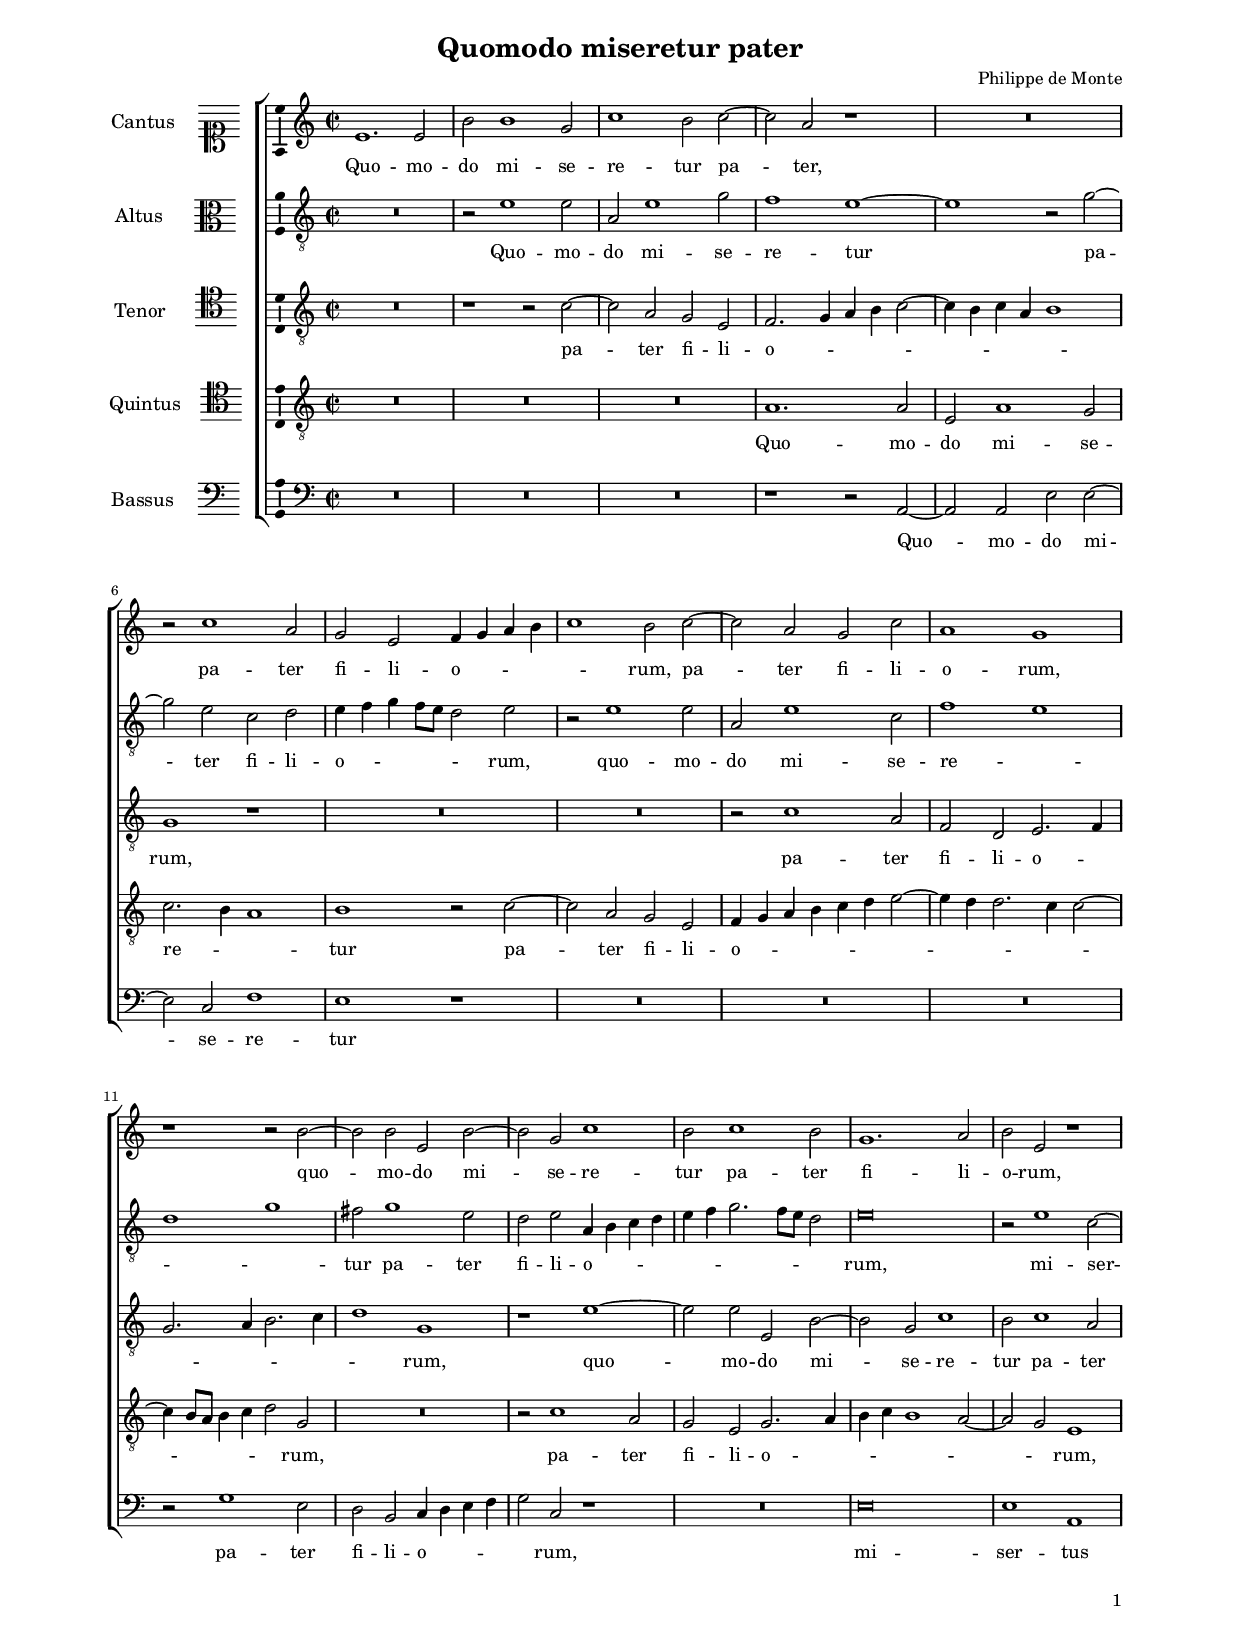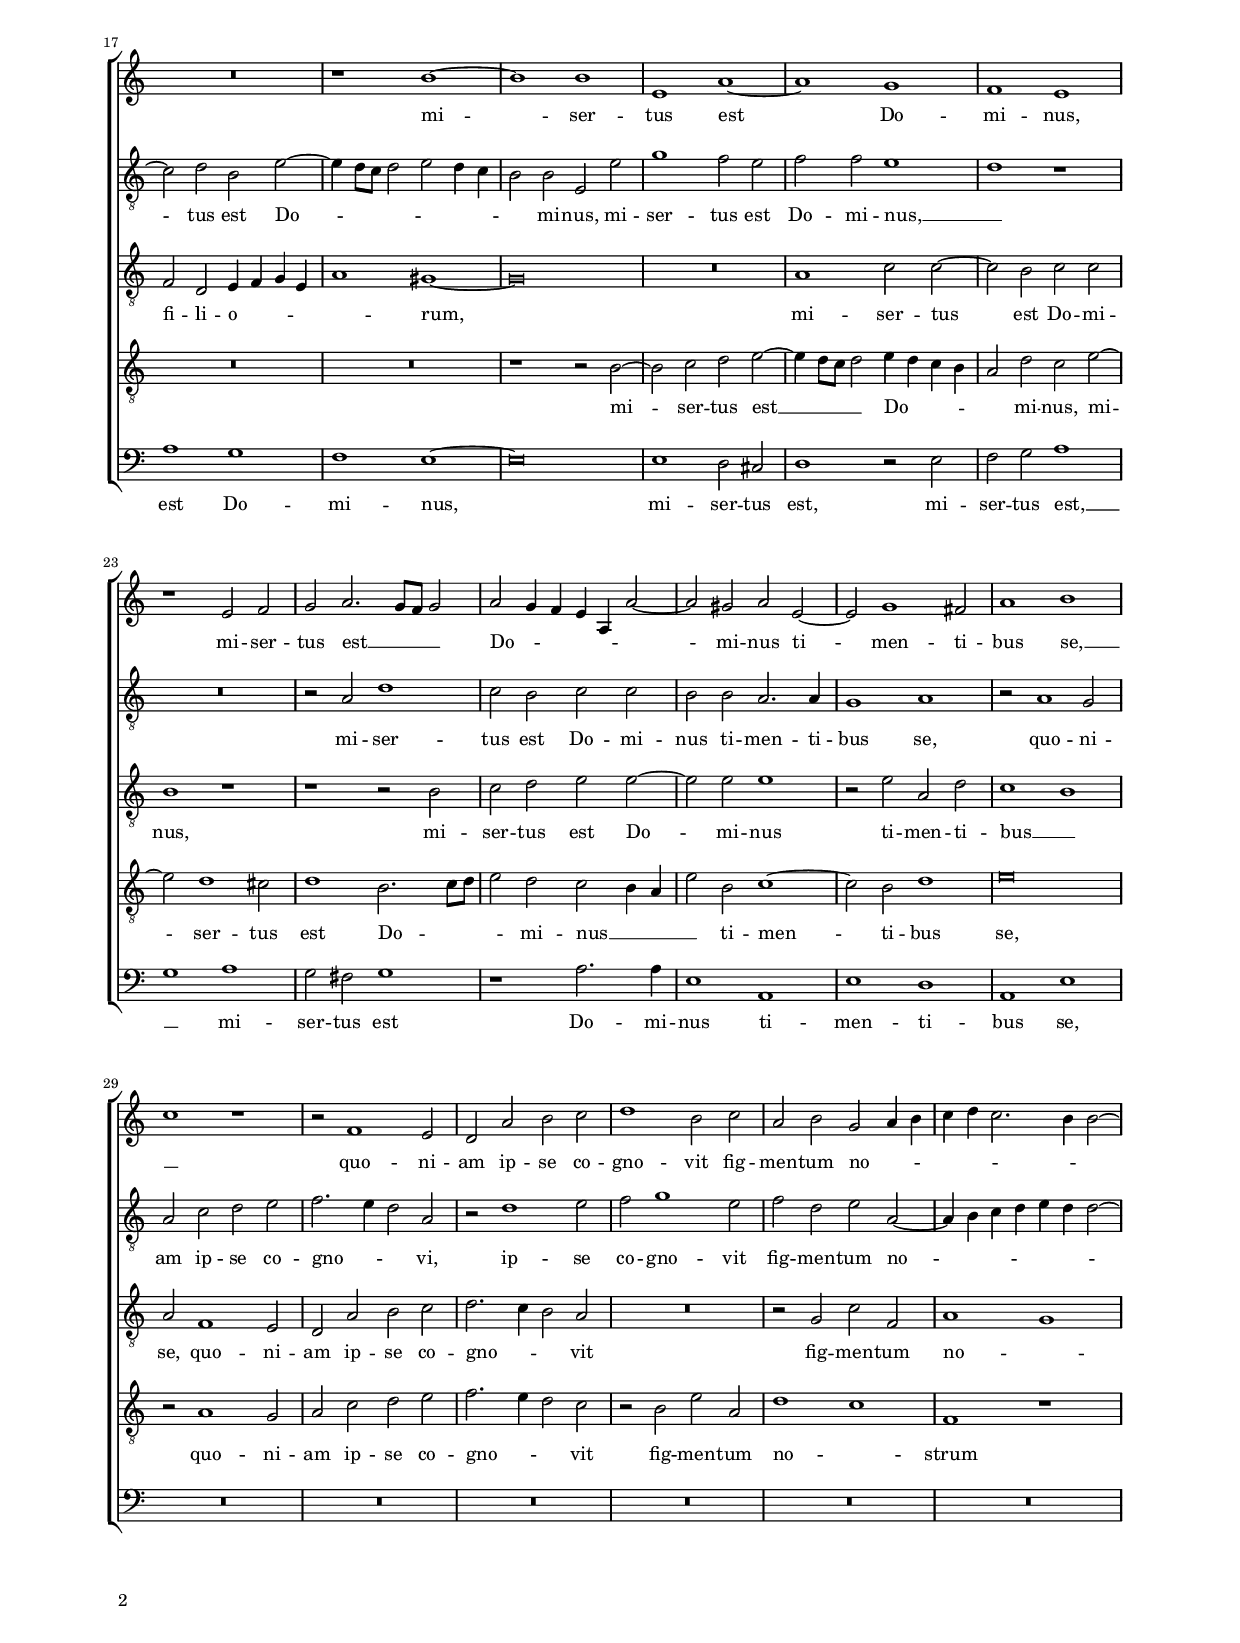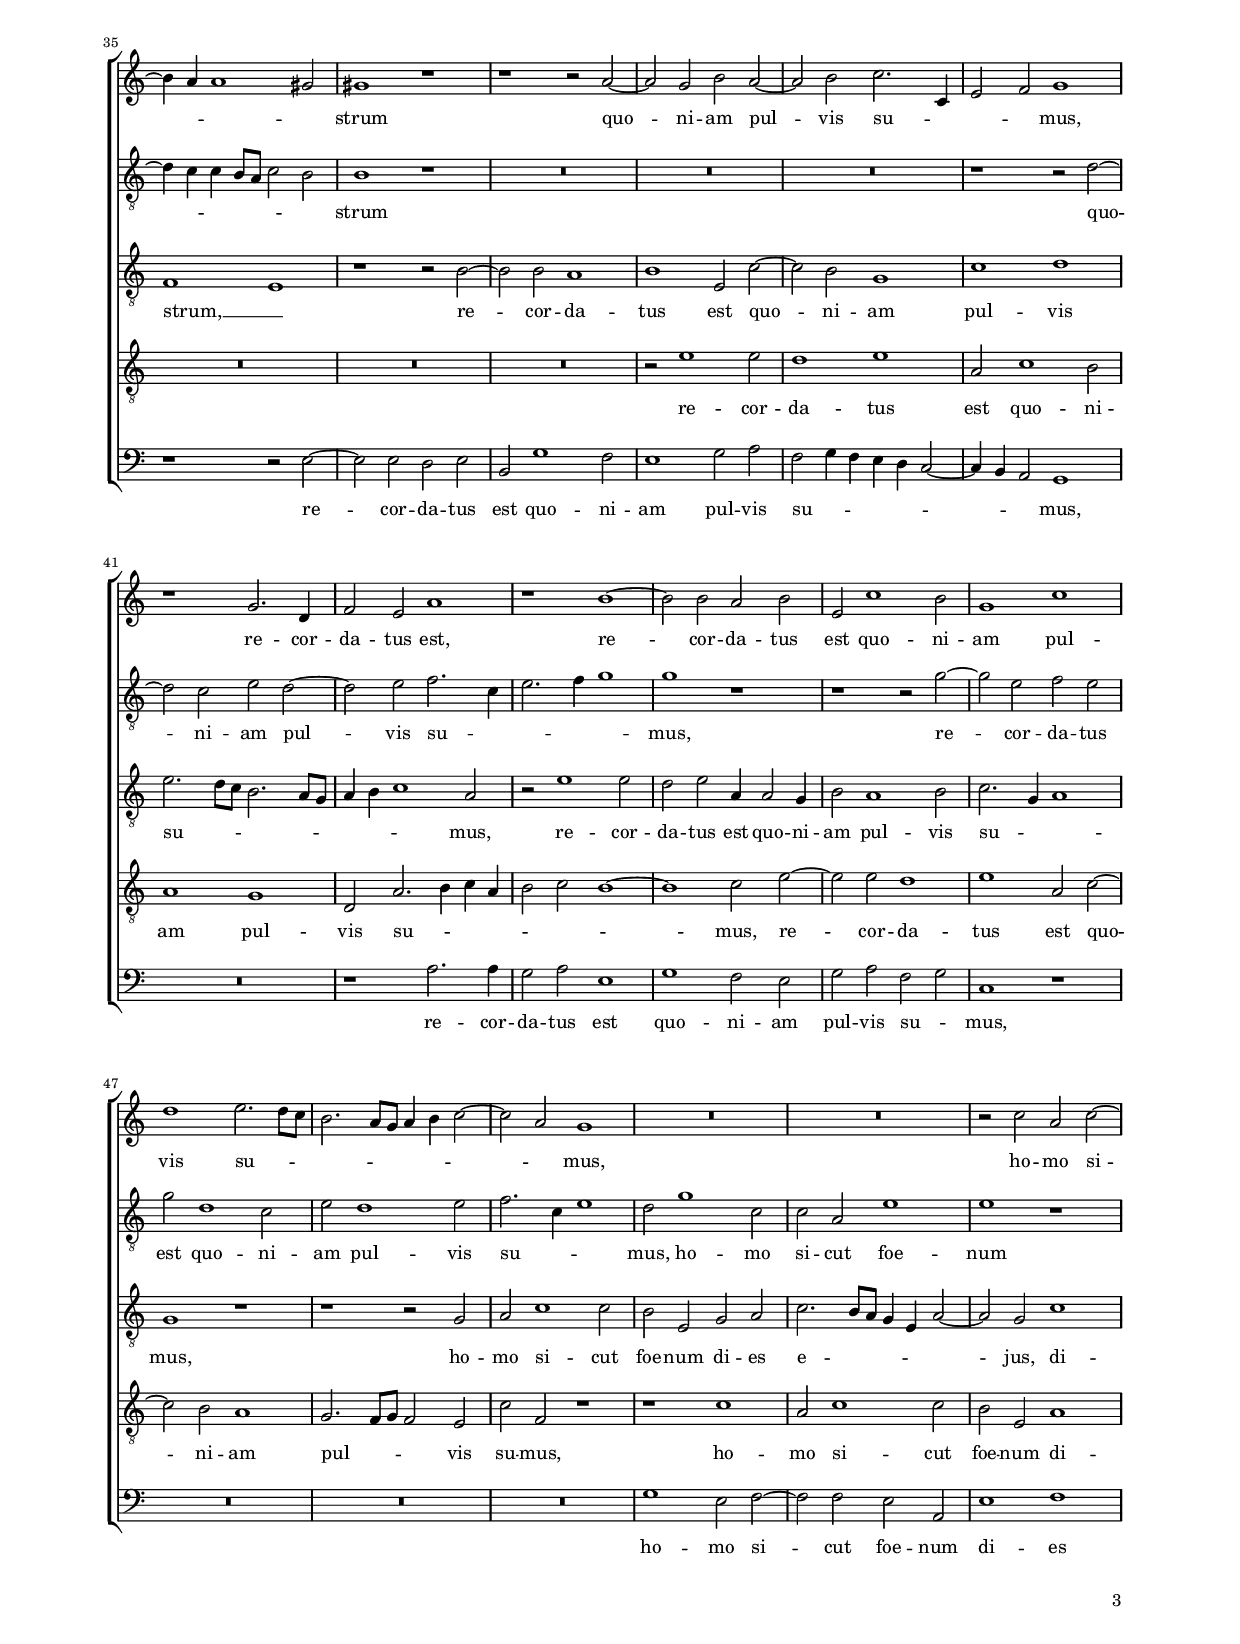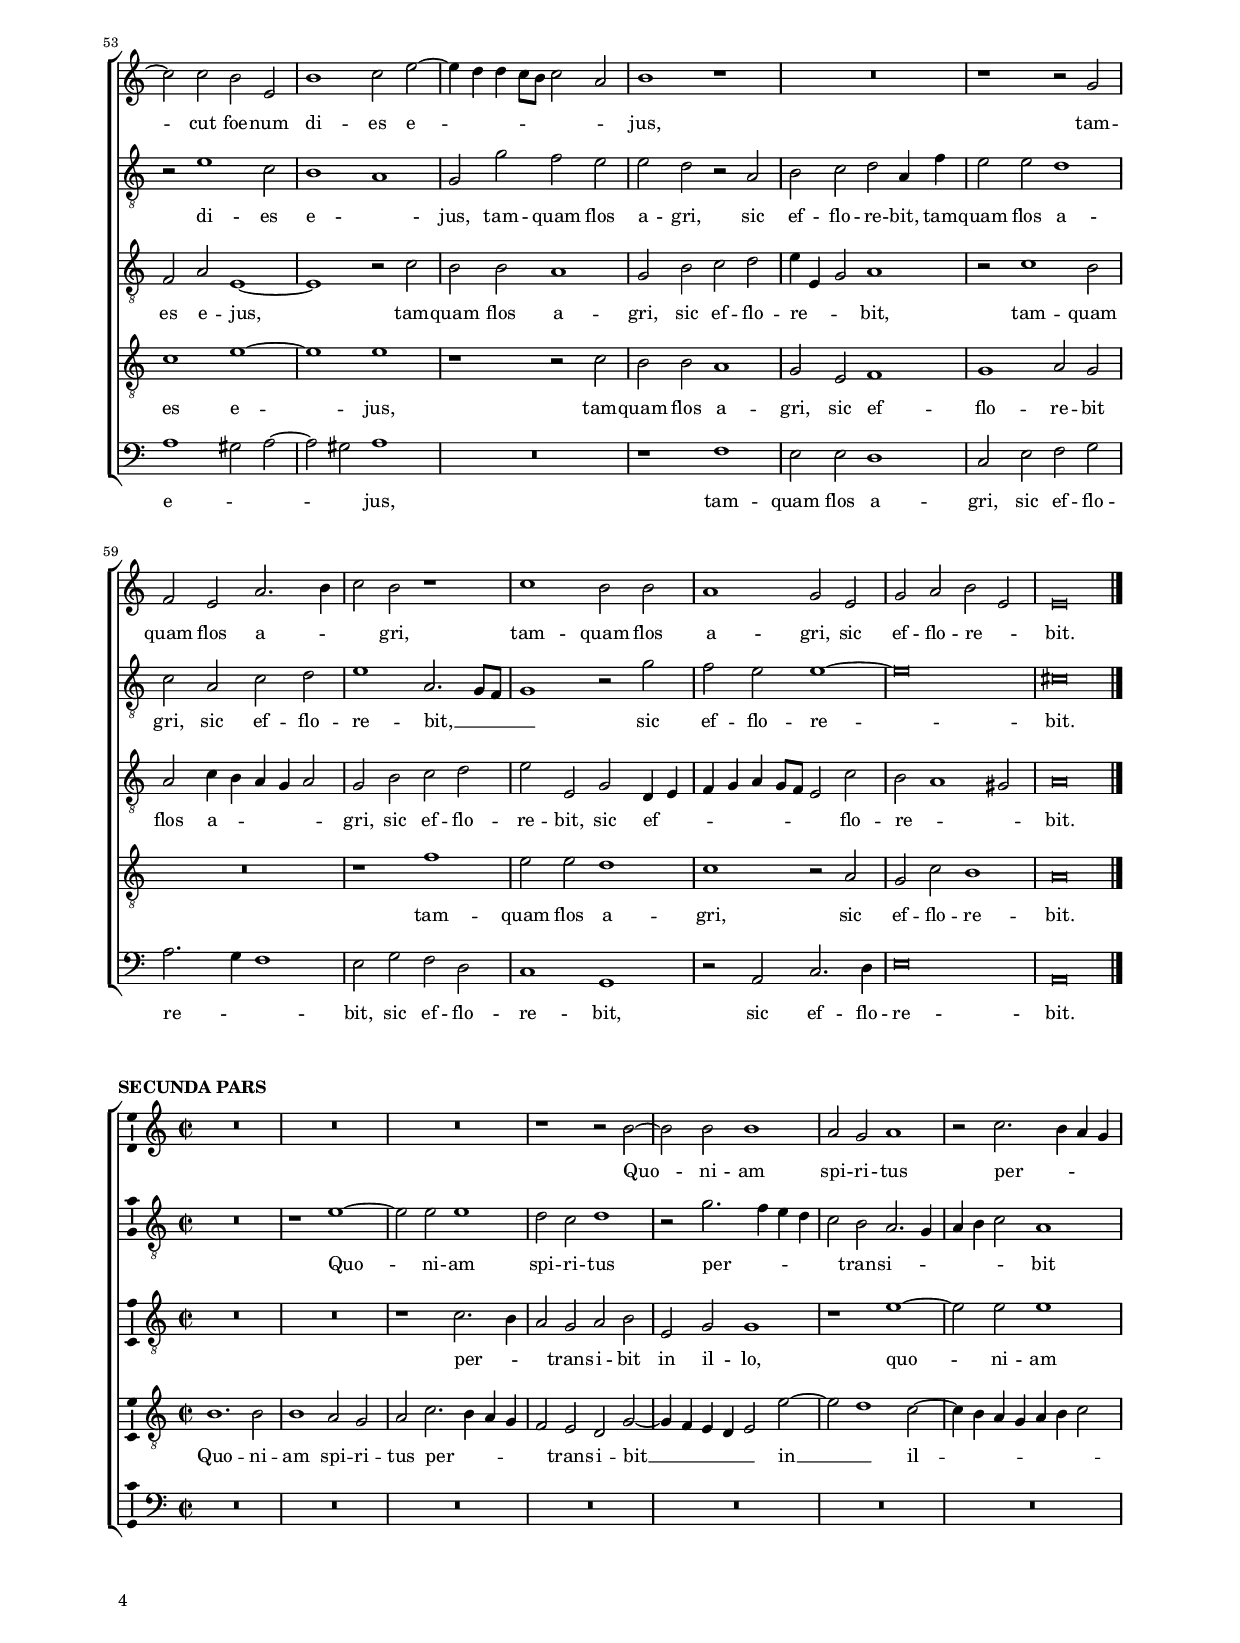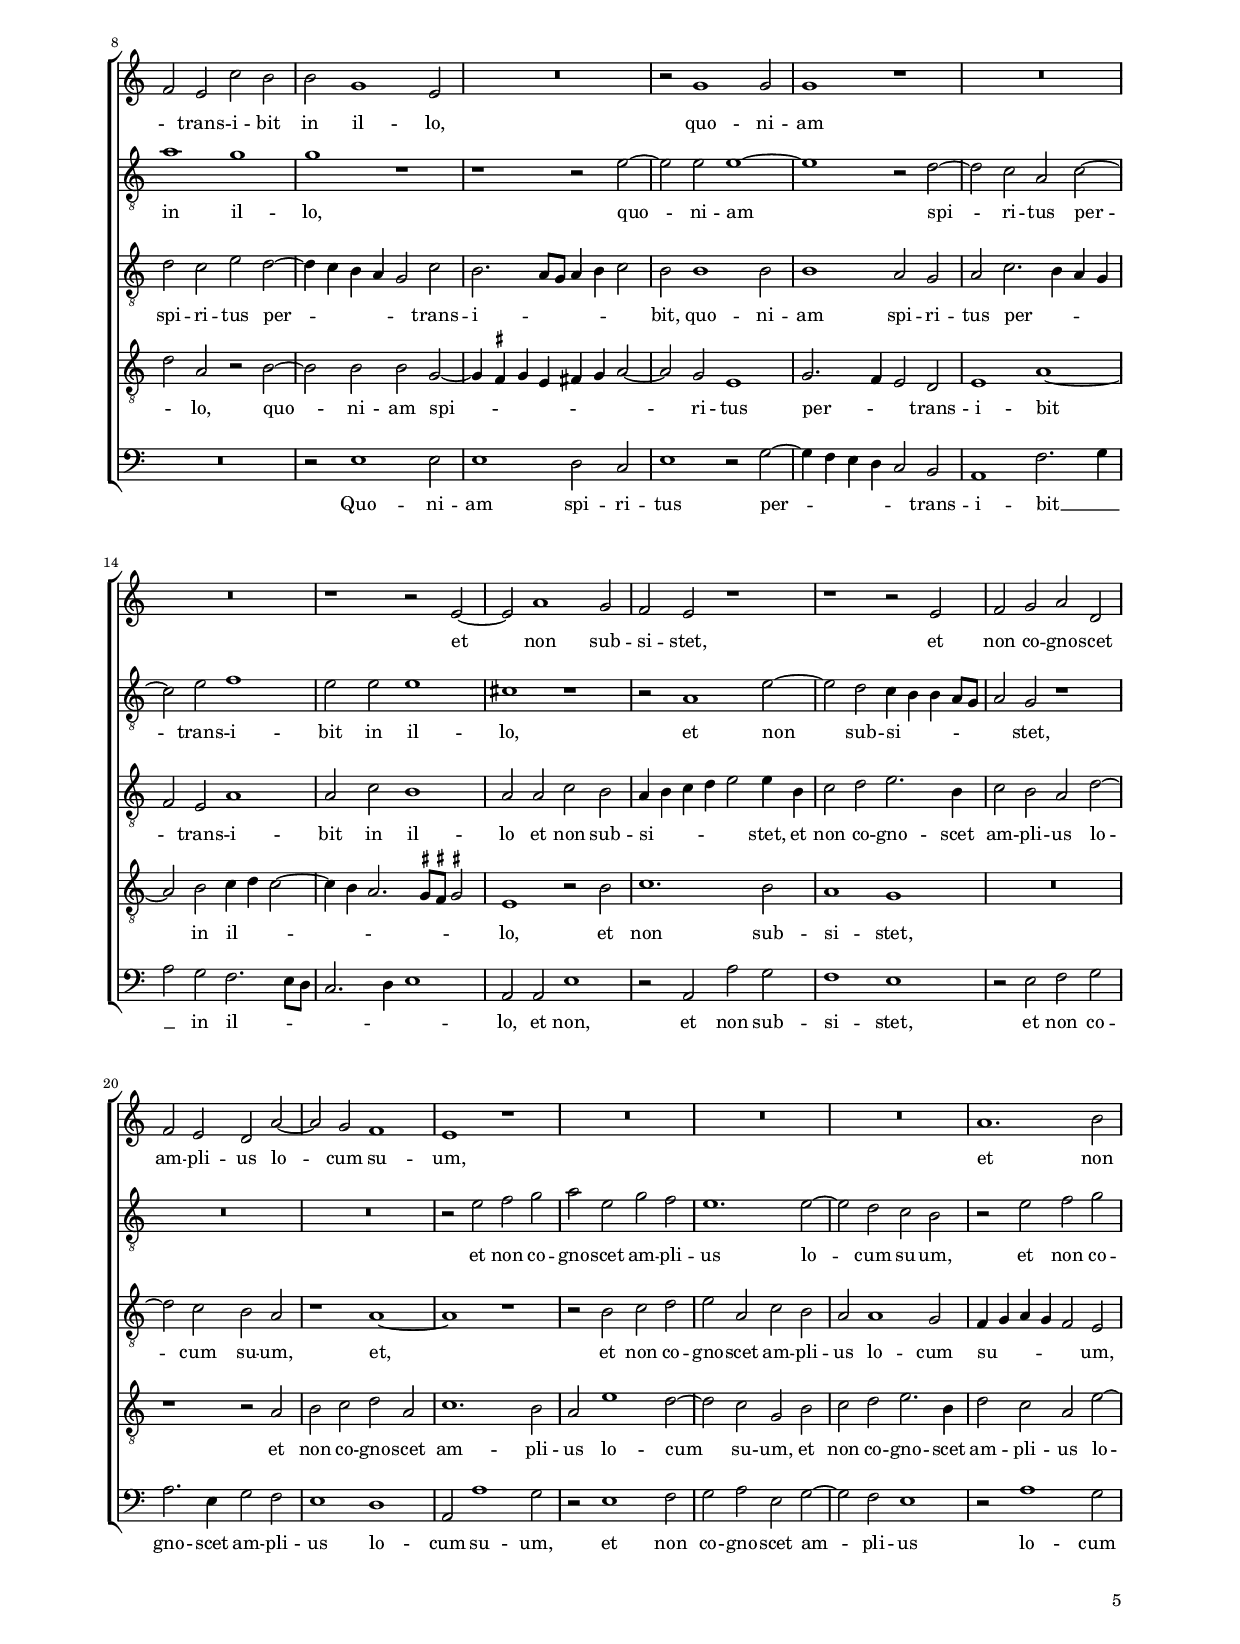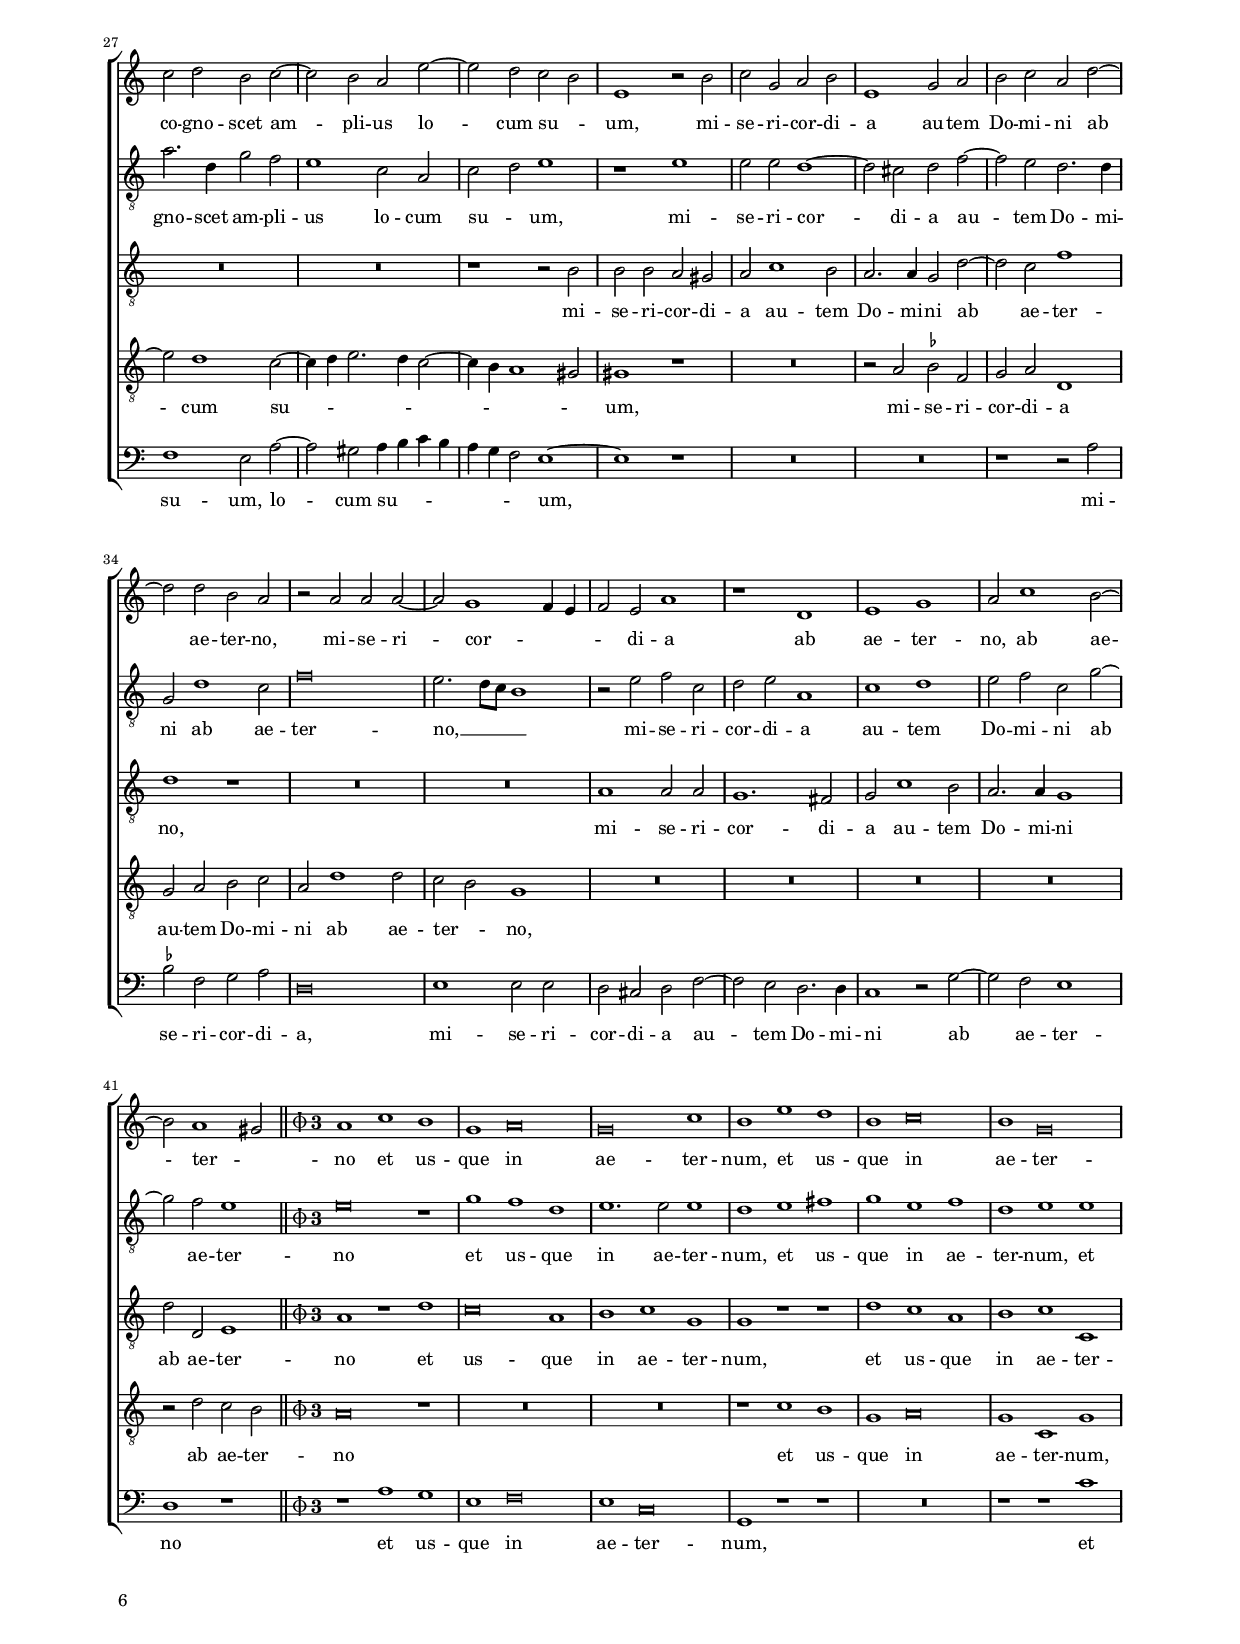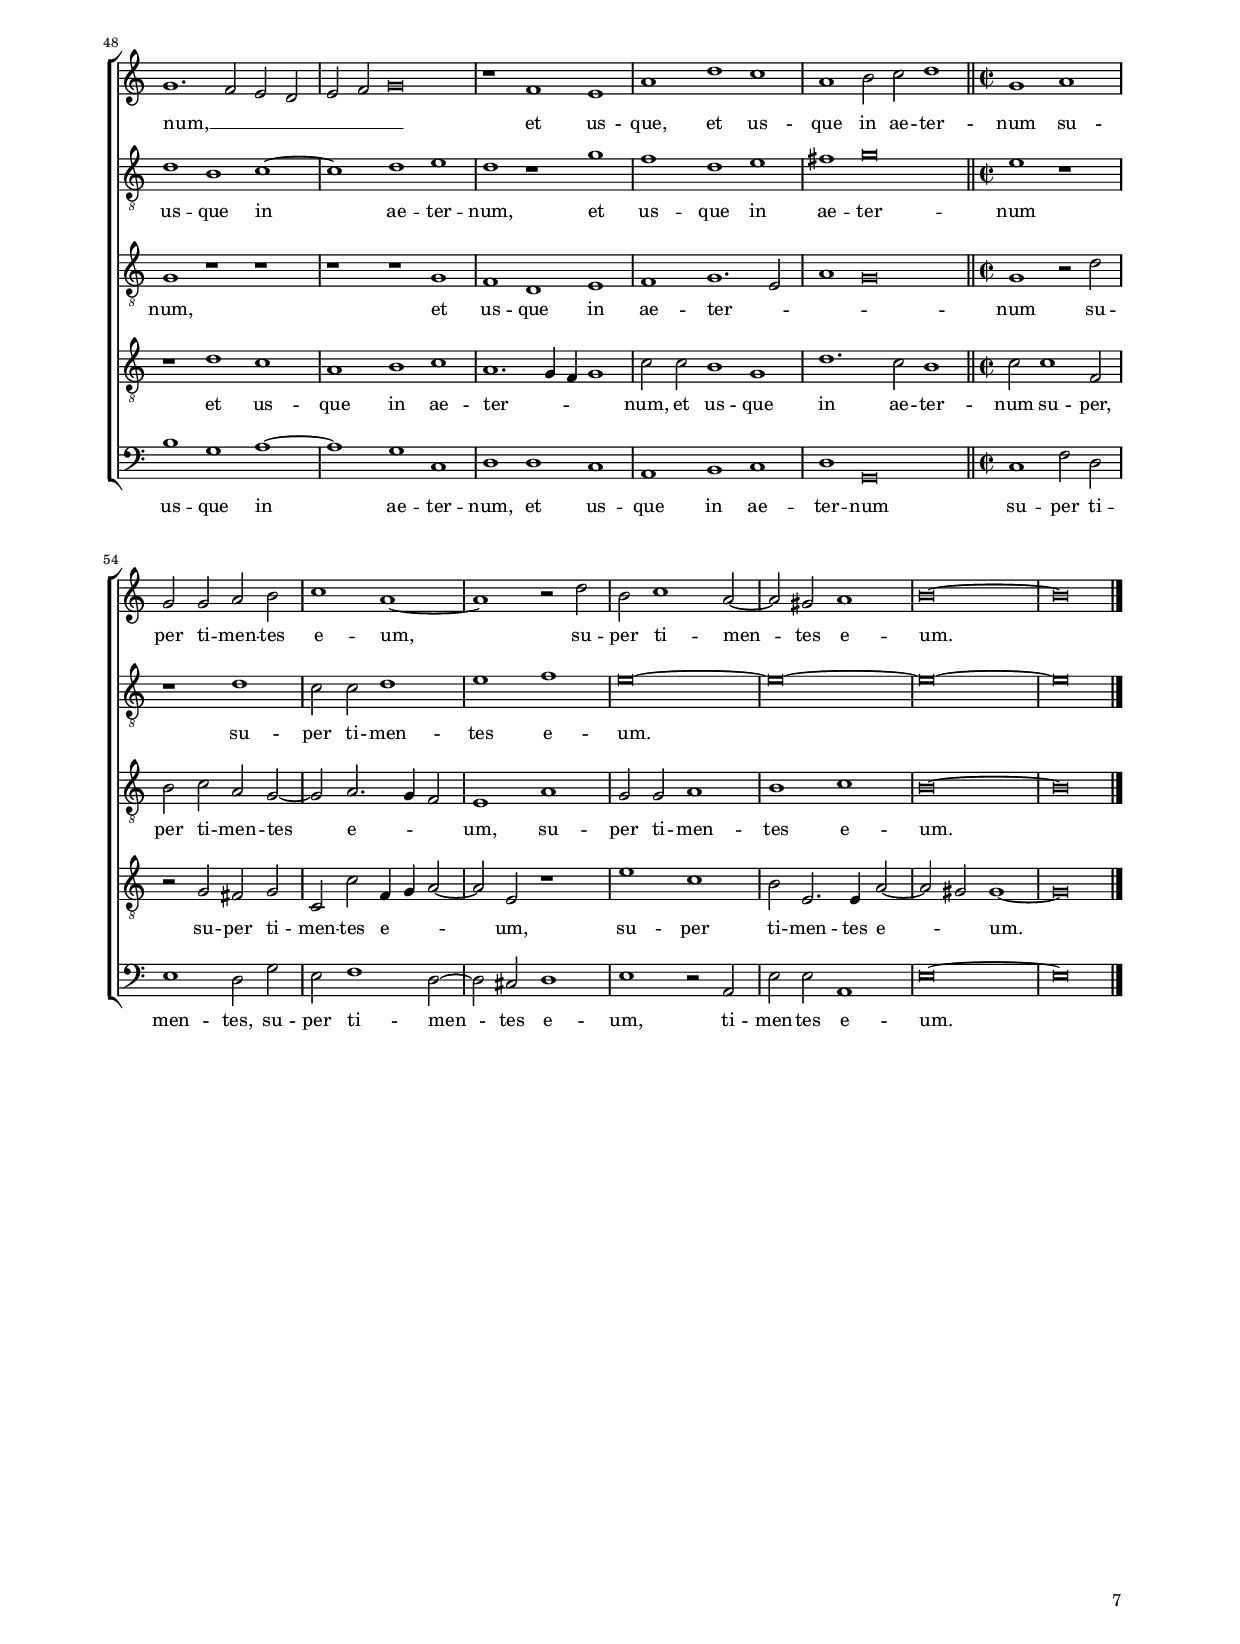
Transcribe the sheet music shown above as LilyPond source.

\header
{
  title="Quomodo miseretur pater"
  composer="Philippe de Monte"
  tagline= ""
}

\version "2.22.0"
\language deutsch
#(set-global-staff-size 15)
% #(set-default-paper-size "letter")
#(ly:set-option 'point-and-click #f)



   #(define ((double-time-signature glyph a b) grob)
   (grob-interpret-markup grob
          (markup #:override '(baseline-skip . 2.5) #:number
                  (#:line ((markup (#:musicglyph glyph))
                           (#:fontsize -1 #:column (a b)))))))

	
	ficta = { \once \set suggestAccidentals = ##t }
	
	forget = #(define-music-function (music) (ly:music?) #{
		\accidentalStyle forget
		$music
		\accidentalStyle default
		#})
    

\paper
	{
	top-margin = 1.8 \cm
	bottom-margin = 1.2 \cm
	left-margin = 2 \cm
	right-margin = 2 \cm
	ragged-bottom = ##f
	ragged-last-bottom = ##t
	print-page-number = ##f
	score-system-spacing = #'((basic-distance . 16) (minimum-distance . 14) (padding . 5) (strechability . 150))
	system-system-spacing = #'((basic-distance . 16) (minimum-distance . 14) (padding . 5) (strechability . 150))
    oddFooterMarkup=\markup   \fill-line { "" \fromproperty #'page:page-number-string }
    evenFooterMarkup=\markup  \fill-line { \fromproperty #'page:page-number-string "" }
    last-bottom-spacing = #'((basic-distance . 12) (minimum-distance . 7) (padding . 4))
%	systems-per-page = 3
%	page-count = 6
%	min-systems-per-page = 3
	}

global = {
    % \set Staff.autoBeaming = ##f
	\key c \major
	\time 2/2 \set Score.measureLength = #(ly:make-moment 2/1)
    \set Score.tempoHideNote = ##t
    \tempo 2 = 90
    \skip 1*2*64 \bar "|."
	}
	

incipitcantus = \markup { \score {
	{
	\set Staff.instrumentName = \markup { \fontsize #1 "Cantus" }
	\key c \major
	\clef soprano
	s4 \bar ""
	}
	\layout  {
	raggedright = ##t
	indent = 1.8 \cm
	line-width = 2.5 \cm
	\context { \Staff \remove Time_signature_engraver }
	\override Staff.Clef.Y-extent = #'(0 . 0)
	}} \hspace #1 }
      
      
incipitaltus = \markup { \score {
	{
	\set Staff.instrumentName = \markup { \fontsize #1 "Altus" }
	\key c \major
	\clef alto
	s4 \bar ""
	}
	\layout  {
	raggedright = ##t
	indent = 1.8 \cm
	line-width = 2.5 \cm
	\context { \Staff \remove Time_signature_engraver }
	\override Staff.Clef.Y-extent = #'(0 . 0)
	}} \hspace #1 }


incipittenor = \markup { \score {
	{
	\set Staff.instrumentName = \markup { \fontsize #1 "Tenor" }
	\key c \major
	\clef tenor
	s4 \bar ""
	}
	\layout  {
	raggedright = ##t
	indent = 1.8 \cm
	line-width = 2.5 \cm
	\context { \Staff \remove Time_signature_engraver }
	\override Staff.Clef.Y-extent = #'(0 . 0)
	}} \hspace #1 }
      
      
incipitquintus = \markup { \score {
	{
	\set Staff.instrumentName = \markup { \fontsize #1 "Quintus" }
	\key c \major
	\clef tenor
	s4 \bar ""
	}
	\layout  {
	raggedright = ##t
	indent = 1.8 \cm
	line-width = 2.5 \cm
	\context { \Staff \remove Time_signature_engraver }
	\override Staff.Clef.Y-extent = #'(0 . 0)
	}} \hspace #1 }
      
      
incipitbassus = \markup { \score {
	{
	\set Staff.instrumentName = \markup { \fontsize #1 "Bassus" }
	\key c \major
	\clef bass
	s4 \bar ""
	}
	\layout  {
	raggedright = ##t
	indent = 1.8 \cm
	line-width = 2.5 \cm
	\context { \Staff \remove Time_signature_engraver }
	\override Staff.Clef.Y-extent = #'(0 . 0)
	}} \hspace #1 }


cantus =  \relative c''
	{
	e,1. e2
	h'2 h1 g2
	c1 h2 c~
	c2 a r1
%5
	R\breve |
	r2 c1 a2
	g2 e f4 g a h
	c1 h2 c~
	c2 a g c
%10
	a1 g |
	r1 r2 h~
	h2 h e, h'~
	h2 g c1
	h2 c1 h2
%15
	g1. a2 |
	h2 e, r1
	R\breve
	r1 h'~
	h1 h
%20
	e,1 a~ |
	a1 g
	f1 e
	r1 e2 f
	g2 a2. g8 f g2
%25
	a2 g4 f e a, a'2~ |
	a2 gis a e~
	e2 g1 fis2
	a1 h
	c1 r
%30
	r2 f,1 e2 |
	d2 a' h c
	d1 h2 c
	a2 h g a4 h
	c4 d c2. h4 h2~
%35
	h4 a a1 gis2 |
	gis1 r
	r1 r2 a~
	a2 g h a~
	a2 h c2. c,4
%40
	e2 f g1 |
	r1 g2. d4
	f2 e a1
	r1 h~
	h2 h a h
%45
	e,2 c'1 h2 |
	g1 c
	d1 e2. d8 c
	h2. a8 g a4 h c2~
	c2 a g1
%50
	R\breve |
	R\breve
	r2 c a c~
	c2 c h e,
	h'1 c2 e~
%55
	e4 d d c8 h c2 a |
	h1 r
	R\breve
	r1 r2 g
	f2 e a2. h4
%60
	c2 h r1 |
	c1 h2 h
	a1 g2 e
	g2 a h e,
	e\breve |
	}


altus =  \relative c'
    {
	R\breve
	r2 e1 e2
	a,2 e'1 g2
	f1 e~
%5
	e1 r2 g~ |
	g2 e c d
	e4 f g f8 e d2 e
	r2 e1 e2
	a,2 e'1 c2
%10
	f1 e |
	d1 g
	fis2 g1 e2
	d2 e a,4 h c d
	e4 f g2. f8 e d2
%15
	e\breve |
	r2 e1 c2~
	c2 d h e~
	e4 d8 c d2 e d4 c
	h2 h e, e'
%20
	g1 f2 e |
	f2 f e1
	d1 r
	R\breve
	r2 a d1
%25
	c2 h c c |
	h2 h a2. a4
	g1 a
	r2 a1 g2
	a2 c d e
%30
	f2. e4 d2 a |
	r2 d1 e2
	f2 g1 e2
	f2 d e a,~
	a4 h c d e d d2~
%35
	d4 c c h8 a c2 h |
	h1 r
	R\breve
	R\breve
	R\breve
%40
	r1 r2 d~ |
	d2 c e d~
	d2 e f2. c4
	e2. f4 g1
	g1 r
%45
	r1 r2 g~ |
	g2 e f e
	g2 d1 c2
	e2 d1 e2
	f2. c4 e1
%50
	d2 g1 c,2 |
	c2 a e'1
	e1 r
	r2 e1 c2
	h1 a
%55
	g2 g' f e |
	e2 d r a
	h2 c d a4 f'
	e2 e d1
	c2 a c d
%60
	e1 a,2. g8 f |
	g1 r2 g'
	f2 e e1~
	e\breve
	cis\breve | 
	}


tenor =  \relative c'
	{
	R\breve
	r1 r2 c~
	c2 a g e
	f2. g4 a h c2~
%5
	c4 h c a h1 |
	g1 r
	R\breve
	R\breve
	r2 c1 a2
%10
	f2 d e2. f4 |
	g2. a4 h2. c4
	d1 g,
	r1 e'~
	e2 e e, h'~
%15
	h2 g c1 |
	h2 c1 a2
	f2 d e4 f g e
	a1 gis~
	gis\breve
%20
	R\breve |
	a1 c2 c~
	c2 h c c
	h1 r
	r1 r2 h
%25
	c2 d e e~ |
	e2 e e1
	r2 e a, d
	c1 h
	a2 f1 e2
%30
	d2 a' h c |
	d2. c4 h2 a
	R\breve
	r2 g c f,
	a1 g
%35
	f1 e |
	r1 r2 h'~
	h2 h a1
	h1 e,2 c'~
	c2 h g1
%40
	c1 d |
	e2. d8 c h2. a8 g
	a4 h c1 a2
	r2 e'1 e2
	d2 e a,4 a2 g4
%45
	h2 a1 h2 |
	c2. g4 a1
	g1 r
	r1 r2 g
	a2 c1 c2
%50
	h2 e, g a |
	c2. h8 a g4 e a2~
	a2 g c1
	f,2 a e1~
	e1 r2 c'
%55
	h2 h a1 |
	g2 h c d
	e4 e, g2 a1
	r2 c1 h2
	a2 c4 h a g a2
%60
	g2 h c d |
	e2 e, g d4 e
	f4 g a g8 f e2 c'
	h2 a1 gis2
	a\breve |
	}


quintus  =  \relative c'
	{
	R\breve
	R\breve
	R\breve
	a1. a2
%5
	e2 a1 g2 |
	c2. h4 a1
	h1 r2 c~
	c2 a g e
	f4 g a h c d e2~
%10
	e4 d d2. c4 c2~ |
	c4 h8 a h4 c d2 g,
	R\breve
	r2 c1 a2
	g2 e g2. a4
%15
	h4 c h1 a2~ |
	a2 g e1
	R\breve
	R\breve
	r1 r2 h'~
%20
	h2 c d e~ |
	e4 d8 c d2 e4 d c h
	a2 d c e~
	e2 d1 cis2
	d1 h2. c8 d
%25
	e2 d c h4 a |
	e'2 h c1~
	c2 h d1
	e\breve
	r2 a,1 g2
%30
	a2 c d e |
	f2. e4 d2 c
	r2 h e a,
	d1 c
	f,1 r
%35
	R\breve |
	R\breve
	R\breve
	r2 e'1 e2
	d1 e
%40
	a,2 c1 h2 |
	a1 g
	d2 a'2. h4 c a
	h2 c h1~
	h1 c2 e~
%45
	e2 e d1 |
	e1 a,2 c~
	c2 h a1
	g2. f8 g f2 e
	c'2 f, r1
%50
	r1 c' |
	a2 c1 c2
	h2 e, a1
	c1 e~
	e1 e
%55
	r1 r2 c |
	h2 h a1
	g2 e f1
	g1 a2 g
	R\breve
%60
	r1 f' |
	e2 e d1
	c1 r2 a
	g2 c h1
	a\breve |
	}


bassus  =  \relative c
	{
	R\breve
	R\breve
	R\breve
	r1 r2 a~
%5
	a2 a e'2 e~ |
	e2 c f1
	e1 r
	R\breve
	R\breve
%10
	R\breve |
	r2 g1 e2
	d2 h c4 d e f
	g2 c, r1
	R\breve
%15
	e\breve |
	e1 a,
	a'1 g
	f1 e~
	e\breve
%20
	e1 d2 cis |
	d1 r2 e
	f2 g a1
	g1 a
	g2 fis g1
%25
	r1 a2. a4 |
	e1 a,
	e'1 d
	a1 e'
	R\breve
%30
	R\breve |
	R\breve
	R\breve
	R\breve
	R\breve
%35
	r1 r2 e~ |
	e2 e d e
	h2 g'1 f2
	e1 g2 a
	f2 g4 f e d c2~
%40
	c4 h a2 g1 |
	R\breve
	r1 a'2. a4
	g2 a e1
	g1 f2 e
%45
	g2 a f g |
	c,1 r
	R\breve
	R\breve
	R\breve
%50
	g'1 e2 f~ |
	f2 f e a,
	e'1 f
	a1 gis2 a~
	a2 gis a1
%55
	R\breve |
	r1 f
	e2 e d1
	c2 e f g
	a2. g4 f1
%60
	e2 g f d |
	c1 g
	r2 a c2. d4
	e\breve
	a,\breve |
	}


lyricscantus = \lyricmode {
	Quo -- mo -- do mi -- se -- re -- tur pa -- ter,
    pa -- ter fi -- li -- o -- _ _ _ _ rum,
    pa -- ter fi -- li -- o -- rum,
    quo -- mo -- do mi -- se -- re -- tur pa -- ter fi -- li -- o -- rum,
    mi -- ser -- tus est Do -- mi -- nus,
    mi -- ser -- tus est __ _ _ _ Do -- _ _ _ _ _ mi -- nus
    ti -- men -- ti -- bus se, __ _
    quo -- ni -- am ip -- se co -- gno -- vit fig -- men -- tum no -- _ _ _ _ _ _ _ _ _ _ strum
    quo -- ni -- am pul -- vis su -- _ _ _ mus,
    re -- cor -- da -- tus est,
    re -- cor -- da -- tus est
    quo -- ni -- am pul -- vis su -- _ _ _ _ _ _ _ _ _ mus,
    ho -- mo si -- cut foe -- num di -- es e -- _ _ _ _ _ _ jus,
    tam -- quam flos a -- _ _ gri,
    tam -- quam flos a -- gri,
    sic ef -- flo -- re -- _ bit.    
	}
 

lyricsaltus = \lyricmode {
	Quo -- mo -- do mi -- se -- re -- tur pa -- ter fi -- li -- o -- _ _ _ _ _ rum,
    quo -- mo -- do mi -- se -- re -- _ _ _ tur pa -- ter fi -- li -- o -- _ _ _ _ _ _ _ _ _ rum,
    mi -- ser -- tus est Do -- _ _ _ _ _ _ _ mi -- nus,
    mi -- ser -- tus est Do -- mi -- nus, __ _
    mi -- ser -- tus est Do -- mi -- nus
    ti -- men -- ti -- bus se,
    quo -- ni -- am ip -- se co -- gno -- _ _ vi,
    ip -- se co -- gno -- vit fig -- men -- tum no -- _ _ _ _ _ _ _ _ _ _ _ _ strum
    quo -- ni -- am pul -- vis su -- _ _ _ _ mus,
    re -- cor -- da -- tus est
    quo -- ni -- am pul -- vis su -- _ _ mus,
    ho -- mo si -- cut foe -- num di -- es e -- _ jus,
    tam -- quam flos a -- gri,
    sic ef -- flo -- re -- bit,
    tam -- quam flos a -- gri,
    sic ef -- flo -- re -- bit, __ _ _ _
    sic ef -- flo -- re -- bit. 
	}


lyricstenor = \lyricmode {
	pa -- ter fi -- li -- o -- _ _ _ _ _ _ _ _ rum,
    pa -- ter fi -- li -- o -- _ _ _ _ _ _ rum,
    quo -- mo -- do mi -- se -- re -- tur pa -- ter fi -- li -- o -- _ _ _ _ rum,
    mi -- ser -- tus est Do -- mi -- nus,
    mi -- ser -- tus est Do -- mi -- nus
    ti -- men -- ti -- bus __ _ se,
    quo -- ni -- am ip -- se co -- gno -- _ _ vit fig -- men -- tum no -- _ strum, __ _
    re -- cor -- da -- tus est
    quo -- ni -- am pul -- vis su -- _ _ _ _ _ _ _ _ mus,
    re -- cor -- da -- tus est quo -- ni -- am pul -- vis su -- _ _ mus,
    ho -- mo si -- cut foe -- num di -- es e -- _ _ _ _ _ jus,
    di -- es e -- jus,
    tam -- quam flos a -- gri,
    sic ef -- flo -- re -- _ _ bit,
    tam -- quam flos a -- _ _ _ _ gri,
    sic ef -- flo -- re -- bit,
    sic ef -- _ _ _ _ _ _ _ flo -- re -- _ _ bit. 
	}


lyricsquintus = \lyricmode {
	Quo -- mo -- do mi -- se -- re -- _ _ tur pa -- ter fi -- li -- o -- _ _ _ _ _ _ _ _ _ _ _ _ _ _ _ rum,
    pa -- ter fi -- li -- o -- _ _ _ _ _ _ rum,
    mi -- ser -- tus est __ _ _ _ Do -- _ _ _ _ mi -- nus,
    mi -- ser -- tus est Do -- _ _ _ mi -- nus __ _ _ _ 
    ti -- men -- ti -- bus se,
    quo -- ni -- am ip -- se co -- gno -- _ _ vit fig -- men -- tum no -- _ strum
    re -- cor -- da -- tus est quo -- ni -- am pul -- vis su -- _ _ _ _ _ _ mus,
    re -- cor -- da -- tus est
    quo -- ni -- am pul -- _ _ _ vis su -- mus,
    ho -- mo si -- cut foe -- num di -- es e -- jus,
    tam -- quam flos a -- gri,
    sic ef -- flo -- re -- bit
    tam -- quam flos a -- gri,
    sic ef -- flo -- re -- bit. 
	}


lyricsbassus = \lyricmode {
	Quo -- mo -- do mi -- se -- re -- tur pa -- ter fi -- li -- o -- _ _ _ _ rum,
    mi -- ser -- tus est Do -- mi -- nus,
    mi -- ser -- tus est,
    mi -- ser -- tus est, __ _ 
    mi -- ser -- tus est Do -- mi -- nus
    ti -- men -- ti -- bus se,
    re -- cor -- da -- tus est quo -- ni -- am pul -- vis su -- _ _ _ _ _ _ _ mus,
    re -- cor -- da -- tus est quo -- ni -- am pul -- vis su -- _ mus,
    ho -- mo si -- cut foe -- num di -- es e -- _ _ _ jus,
    tam -- quam flos a -- gri,
    sic ef -- flo -- re -- _ _ bit,
    sic ef -- flo -- re -- bit,
    sic ef -- flo -- re -- bit. 
	}


\score
{  
	\transpose c c {
	\new ChoirStaff \with { \override StaffGrouper.staff-staff-spacing.basic-distance = #12 }
	<<

	\new Staff << \global
	\new Voice="v1" {
		\set Staff.instrumentName=\incipitcantus
		\set Staff.midiInstrument = "reed organ"
		\clef violin
		\cantus }
	\new Lyrics \lyricsto "v1" {\lyricscantus }
	>>


	\new Staff << \global
	\new Voice="v2" {
		\set Staff.instrumentName=\incipitaltus
		\set Staff.midiInstrument = "reed organ"
        \clef "G_8"
		\altus}
	\new Lyrics \lyricsto "v2" {\lyricsaltus }
	>>


	\new Staff << \global
	\new Voice="v3" {
		\set Staff.instrumentName=\incipittenor
		\set Staff.midiInstrument = "reed organ"
		\clef "G_8"
		\tenor }
	\new Lyrics \lyricsto "v3" {\lyricstenor }
	>>


	\new Staff << \global
	\new Voice="v5" {
		\set Staff.instrumentName=\incipitquintus
		\set Staff.midiInstrument = "reed organ"
		\clef "G_8"
		\quintus}
	\new Lyrics \lyricsto "v5" {\lyricsquintus }
	>>


	\new Staff << \global
	\new Voice="v4" {
		\set Staff.instrumentName=\incipitbassus
		\set Staff.midiInstrument = "reed organ"
		\clef bass
		\bassus }
	\new Lyrics \lyricsto "v4" {\lyricsbassus}
	>>

	>>
	} % transpose

	\layout
	{
	indent = 2.5 \cm
	\context { \Staff \override TimeSignature.break-visibility = #end-of-line-invisible }
	\context { \Lyrics \override VerticalAxisGroup.nonstaff-relatedstaff-spacing.padding = #1.4 }
%	\context { \Lyrics \override LyricText.font-size = #1 }
	\context { \Staff \consists "Ambitus_engraver" }
	\context { \Score \override BarNumber.padding = #2 }
	\context { \Voice \override NoteHead.style = #'baroque }
	}


\midi
	{
	}

}

%%%%%%%%%%%%%%%%%%%%  SECUNDA PARS %%%%%%%%%%%%%%%%%%%%


global = {
	\key c \major
	\time 2/2 \set Score.measureLength = #(ly:make-moment 2/1)
    \set Score.tempoHideNote = ##t
    \tempo 2 = 90
    \skip 1*2*41 \bar "||"
    \once \override Staff.TimeSignature #'stencil = #ly:text-interface::print
    \override Staff.TimeSignature #'text = \markup {\musicglyph #"timesig.mensural34" \lower #0.9 \bold \large "3"} \time 6/2
    \tempo 2 = 135
    \skip 1*3*11 \bar "||"
    \time 2/2 \set Score.measureLength = #(ly:make-moment 2/1)
    \tempo 2 = 90
    \skip 1*2*8 \bar "|."
	}


cantus =  \relative c''
	{
    R\breve
	R\breve
	R\breve
	r1 r2 h~
%5
	h2 h h1 |
	a2 g a1
	r2 c2. h4 a g
	f2 e c' h
	h2 g1 e2
%10
	R\breve |
	r2 g1 g2
	g1 r
	R\breve
	R\breve
%15
	r1 r2 e~ |
	e2 a1 g2
	f2 e r1
	r1 r2 e
	f2 g a d,
%20
	f2 e d a'~ |
	a2 g f1
	e1 r
	R\breve
	R\breve
%25
	R\breve |
	a1. h2
	c2 d h c~
	c2 h a e'~
	e2 d c h
%30
	e,1 r2 h' |
	c2 g a h
	e,1 g2 a
	h2 c a d~
	d2 d h a
%35
	r2 a a a~ |
	a2 g1 f4 e
	f2 e a1
	r1 d,
	e1 g
%40
	a2 c1 h2~ |
	h2 a1 gis2
% Triple time
	a1 c h
	g1 a\breve
	g\breve c1
%45
	h1 e d |
	h1 c\breve
	h1 g\breve
	g1. f2 e d
	e2 f g\breve
%50
	r1 f e |
	a1 d c
	a1 h2 c d1
% End of triple time
	g,1 a
	g2 g a h
%55
	c1 a~ |
	a1 r2 d
	h2 c1 a2~
	a2 gis a1
	h\breve~
%60
    h\breve |
	}


altus =  \relative c'
    {
	R\breve
	r1 e~
	e2 e e1
	d2 c d1
%5
	r2 g2. f4 e d |
	c2 h a2. g4
	a4 h c2 a1
	a'1 g
	g1 r
%10
	r1 r2 e~ |
	e2 e e1~
	e1 r2 d~
	d2 c a c~
	c2 e f1
%15
	e2 e e1 |
	cis1 r
	r2 a1 e'2~
	e2 d c4 h h a8 g
	a2 g r1
%20
	R\breve |
	R\breve
	r2 e' f g
	a2 e g f
	e1. e2~
%25
	e2 d c h |
	r2 e f g
	a2. d,4 g2 f
	e1 c2 a
	c2 d e1
%30
	r1 e |
	e2 e d1~
	d2 cis d f~
	f2 e d2. d4
	g,2 d'1 c2
%35
	f\breve |
	e2. d8 c h1
	r2 e f c
	d2 e a,1
	c1 d
%40
	e2 f c g'~ |
	g2 f e1
% Triple time
	e\breve r1
	g1 f d
	e1. e2 e1
%45
	d1 e fis |
	g1 e f
	d1 e e
	d1 h c~
	c1 d e
%50
	d1 r g |
	f1 d e
	fis1 g\breve
% End of triple time
	e1 r
	r1 d
%55
	c2 c d1 |
	e1 f
	e\breve~
    e\breve~
    e\breve~
%60
    e\breve |
	}


tenor =  \relative c'
	{
	R\breve
	R\breve
	r1 c2. h4
	a2 g a h
%5
	e,2 g g1 |
	r1 e'~
	e2 e e1
	d2 c e d~
	d4 c h a g2 c
%10
	h2. a8 g a4 h c2 |
	h2 h1 h2
	h1 a2 g
	a2 c2. h4 a g
	f2 e a1
%15
	a2 c h1 |
	a2 a c h
	a4 h c d e2 e4 h
	c2 d e2. h4
	c2 h a d~
%20
	d2 c h a |
	r1 a~
	a1 r
	r2 h c d
	e2 a, c h
%25
	a2 a1 g2 |
	f4 g a g f2 e
	R\breve
	R\breve
	r1 r2 h'
%30
	h2 h a gis |
	a2 c1 h2
	a2. a4 g2 d'~
	d2 c f1
	d1 r
%35
	R\breve |
	R\breve
	a1 a2 a
	g1. fis2
	g2 c1 h2
%40
	a2. a4 g1 |
	d'2 d, e1
% Triple time
	a1 r d
	c\breve a1
	h1 c g
%45
	g1 r r |
	d'1 c a
	h1 c c,
	g'1 r r
	r1 r g
%50
	f1 d e |
	f1 g1. e2
	a1 g\breve
% End of triple time
	g1 r2 d'
	h2 c a g~
%55
	g2 a2. g4 f2 |
	e1 a
	g2 g a1
	h1 c
	h\breve~
%60
    h\breve |
	}


quintus  =  \relative c'
	{
	h1. h2
	h1 a2 g
	a2 c2. h4 a g
	f2 e d g~
%5
	g4 f e d e2 e'~ |
	e2 d1 c2~
	c4 h a g a h c2
	d2 a r h~
	h2 h h g~
%10
	g4 \ficta fis g e fis!4 g a2~ |
	a2 g e1
	g2. f4 e2 d
	e1 a~
	a2 h c4 d c2~
%15
	c4 h a2. \ficta gis8 \ficta fis \ficta gis!2 |
	e1 r2 h'
	c1. h2
	a1 g
	R\breve
%20
	r1 r2 a |
	h2 c d a
	c1. h2
	a2 e'1 d2~
	d2 c g h
%25
	c2 d e2. h4 |
	d2 c a e'~
	e2 d1 c2~
	c4 d e2. d4 c2~
	c4 h a1 gis2
%30
	gis1 r |
	R\breve
	r2 a \ficta b f
	g2 a d,1
	g2 a h c
%35
	a2 d1 d2 |
	c2 h g1
	R\breve
	R\breve
	R\breve
%40
	R\breve |
	r2 d' c h
% Triple time
	a\breve r1
	R\breve.
	R\breve.
%45
	r1 c h |
	g1 a\breve
	g1 c, g'
	r1 d' c
	a1 h c
%50
	a1. g4 f g1 |
	c2 c h1 g
	d'1. c2 h1
% End of triple time
	c2 c1 f,2
	r2 g fis g
%55
	c,2 c' f,4 g a2~ |
	a2 e r1
	e'1 c
	h2 e,2. e4 a2~
	a2 gis gis1~
%60
	gis\breve |
	}


bassus  =  \relative c
	{
	R\breve
	R\breve
	R\breve
	R\breve
%5
	R\breve |
	R\breve
	R\breve
	R\breve
	r2 e1 e2
%10
	e1 d2 c |
	e1 r2 g~
	g4 f e d c2 h
	a1 f'2. g4
	a2 g f2. e8 d
%15
	c2. d4 e1 |
	a,2 a e'1
	r2 a, a' g
	f1 e
	r2 e f g
%20
	a2. e4 g2 f |
	e1 d
	a2 a'1 g2
	r2 e1 f2
	g2 a e g~
%25
	g2 f e1 |
	r2 a1 g2
	f1 e2 a~
	a2 gis a4 h c h
	a4 g f2 e1~
%30
	e1 r |
	R\breve
	R\breve
	r1 r2 a
	\ficta b2 f g a
%35
	d,\breve |
	e1 e2 e
	d2 cis d f~
	f2 e d2. d4
	c1 r2 g'~
%40
	g2 f e1 |
	d1 r
% Triple time
	r1 a' g
	e1 f\breve
	e1 c\breve
%45
	g1 r r |
	R\breve.
	r1 r c'
	h1 g a~
	a1 g c,
%50
	d1 d c |
	a1 h c
	d1 g,\breve
% End of triple time
	c1 f2 d
	e1 d2 g
%55
	e2 f1 d2~ |
	d2 cis d1
	e1 r2 a,
	e'2 e a,1
	e'\breve~
%60
	e\breve |
	}


lyricscantus = \lyricmode {
	Quo -- ni -- am spi -- ri -- tus per -- _ _ _ _ trans -- i -- bit in il -- lo,
    quo -- ni -- am
    et non sub -- si -- stet,
    et non co -- gno -- scet am -- pli -- us lo -- cum su -- um,
    et non co -- gno -- scet am -- pli -- us lo -- cum su -- _ um,
    mi -- se -- ri -- cor -- di -- a au -- tem Do -- mi -- ni ab ae -- ter -- no,
    mi -- se -- ri -- cor -- _ _ _ di -- a 
    ab ae -- ter -- no,
    ab ae -- ter -- _ no
    et us -- que in ae -- ter -- num,
    et us -- que in ae -- ter -- num, __ _ _ _ _ _ _
    et us -- que,
    et us -- que in ae -- ter -- num
    su -- per ti -- men -- tes e -- um,
    su -- per ti -- men -- tes e -- um.
	}


lyricsaltus = \lyricmode {
	Quo -- ni -- am spi -- ri -- tus per -- _ _ _ _ trans -- i -- _ _ _ _ bit in il -- lo,
    quo -- ni -- am spi -- ri -- tus per -- trans -- i -- bit in il -- lo,
    et non sub -- si -- _ _ _ _ _ stet,
    et non co -- gno -- scet am -- pli -- us lo -- cum su -- um,
    et non co -- gno -- scet am -- pli -- us lo -- cum su -- _ um,
    mi -- se -- ri -- cor -- di -- a au -- tem Do -- mi -- ni ab ae -- ter -- no, __ _ _ _
    mi -- se -- ri -- cor -- di -- a au -- tem Do -- mi -- ni ab ae -- ter -- no
    et us -- que in ae -- ter -- num,
    et us -- que in ae -- ter -- num,
    et us -- que in ae -- ter -- num,
    et us -- que in ae -- ter -- num
    su -- per ti -- men -- tes e -- um.
	}


lyricstenor = \lyricmode {
	per -- _ _ trans -- i -- bit in il -- lo,
    quo -- ni -- am spi -- ri -- tus per -- _ _ _ _ trans -- i -- _ _ _ _ _ bit,
    quo -- ni -- am spi -- ri -- tus per -- _ _ _ _ trans -- i -- bit in il -- lo
    et non sub -- si -- _ _ _ _ stet,
    et non co -- gno -- scet am -- pli -- us lo -- cum su -- um,
    et,
    et non co -- gno -- scet am -- pli -- us lo -- cum su -- _ _ _ _ um,
    mi -- se -- ri -- cor -- di -- a au -- tem Do -- mi -- ni ab ae -- ter -- no,
    mi -- se -- ri -- cor -- di -- a au -- tem Do -- mi -- ni ab ae -- ter -- no
    et us -- que in ae -- ter -- num,
    et us -- que in ae -- ter -- num,
    et us -- que in ae -- ter -- _ _ _ num
    su -- per ti -- men -- tes e -- _ _ um,
    su -- per ti -- men -- tes e -- um.
	}


lyricsquintus = \lyricmode {
	Quo -- ni -- am spi -- ri -- tus per -- _ _ _ _ trans -- i -- bit __ _ _ _ _ in __ _ il -- _ _ _ _ _ _ _ lo,
    quo -- ni -- am spi -- _ _ _ _ _ _ ri -- tus per -- _ _ trans -- i -- bit in il -- _ _ _ _ _ _ _ lo,
    et non sub -- si -- stet,
    et non co -- gno -- scet am -- pli -- us lo -- cum su -- um,
    et non co -- gno -- scet am -- pli -- us lo -- cum su -- _ _ _ _ _ _ _ um,
    mi -- se -- ri -- cor -- di -- a au -- tem Do -- mi -- ni ab ae -- ter -- _ no,
    ab ae -- ter -- no
    et us -- que in ae -- ter -- num,
    et us -- que in ae -- ter -- _ _ _ num,
    et us -- que in ae -- ter -- num
    su -- per,
    su -- per ti -- men -- tes e -- _ _ um,
    su -- per ti -- men -- tes e -- _ um.
	}


lyricsbassus = \lyricmode {
	Quo -- ni -- am spi -- ri -- tus per -- _ _ _ _ trans -- i -- bit __ _ _ in il -- _ _ _ _ _ lo,
    et non,
    et non sub -- si -- stet,
    et non co -- gno -- scet am -- pli -- us lo -- cum su -- um,
    et non co -- gno -- scet am -- pli -- us lo -- cum su -- um,
    lo -- cum su -- _ _ _ _ _ _ um,
    mi -- se -- ri -- cor -- di -- a,
    mi -- se -- ri -- cor -- di -- a au -- tem Do -- mi -- ni ab ae -- ter -- no
    et us -- que in ae -- ter -- num,
    et us -- que in ae -- ter -- num,
    et us -- que in ae -- ter -- num
    su -- per ti -- men -- tes,
    su -- per ti -- men -- tes e -- um,
    ti -- men -- tes e -- um.
	}


\score
	{  
	\transpose c c {
	\new ChoirStaff \with { \override StaffGrouper.staff-staff-spacing.basic-distance = #12 }
	<<

	\new Staff <<\global
	\new Voice="v1" {
	  %\set Staff.instrumentName=Cantus
      %\set Staff.instrumentName=\incipitcantus
		\set Staff.midiInstrument = "reed organ"
		\clef violin
		\cantus }
	\new Lyrics \lyricsto "v1" {\lyricscantus }
	>>


	\new Staff << \global
	\new Voice="v2" {
	  %\set Staff.instrumentName=Altus
      %\set Staff.instrumentName=\incipitaltus
		\set Staff.midiInstrument = "reed organ"
		\clef "G_8"
		\altus}
	\new Lyrics \lyricsto "v2" {\lyricsaltus }
	>>


	\new Staff <<\global
	\new Voice="v3" {
	  %\set Staff.instrumentName=Tenor
      %\set Staff.instrumentName=\incipittenor
		\set Staff.midiInstrument = "reed organ"
		\clef "G_8"
		\tenor }
	\new Lyrics \lyricsto "v3" {\lyricstenor }
	>>


	\new Staff << \global
	\new Voice="v5" {
	  %\set Staff.instrumentName=Quintus
      %\set Staff.instrumentName=\incipitquintus
		\set Staff.midiInstrument = "reed organ"
		\clef "G_8"
		\quintus}
	\new Lyrics \lyricsto "v5" {\lyricsquintus }
	>>


	\new Staff <<\global
	\new Voice="v4" {
	  %\set Staff.instrumentName=Bassus
      %\set Staff.instrumentName=\incipitbassus
		\set Staff.midiInstrument = "reed organ"
		\clef bass
		\bassus }
	\new Lyrics \lyricsto "v4" {\lyricsbassus}
	>>
	
	>>
	} % transpose

	\layout
	{
	indent = 0 \cm
	\context { \Staff \override TimeSignature.break-visibility = #end-of-line-invisible }
	\context { \Lyrics \override VerticalAxisGroup.nonstaff-relatedstaff-spacing.padding = #1.4 }
%	\context { \Lyrics \override LyricText.font-size = #1 }
	\context { \Staff \consists "Ambitus_engraver" }
	\context { \Score \override BarNumber.padding = #2 }
	\context { \Voice \override NoteHead.style = #'baroque }
	}

    \header { piece = \markup { \raise #2 \bold "SECUNDA PARS"} }

\midi
	{
	}
	
}

% EOF
